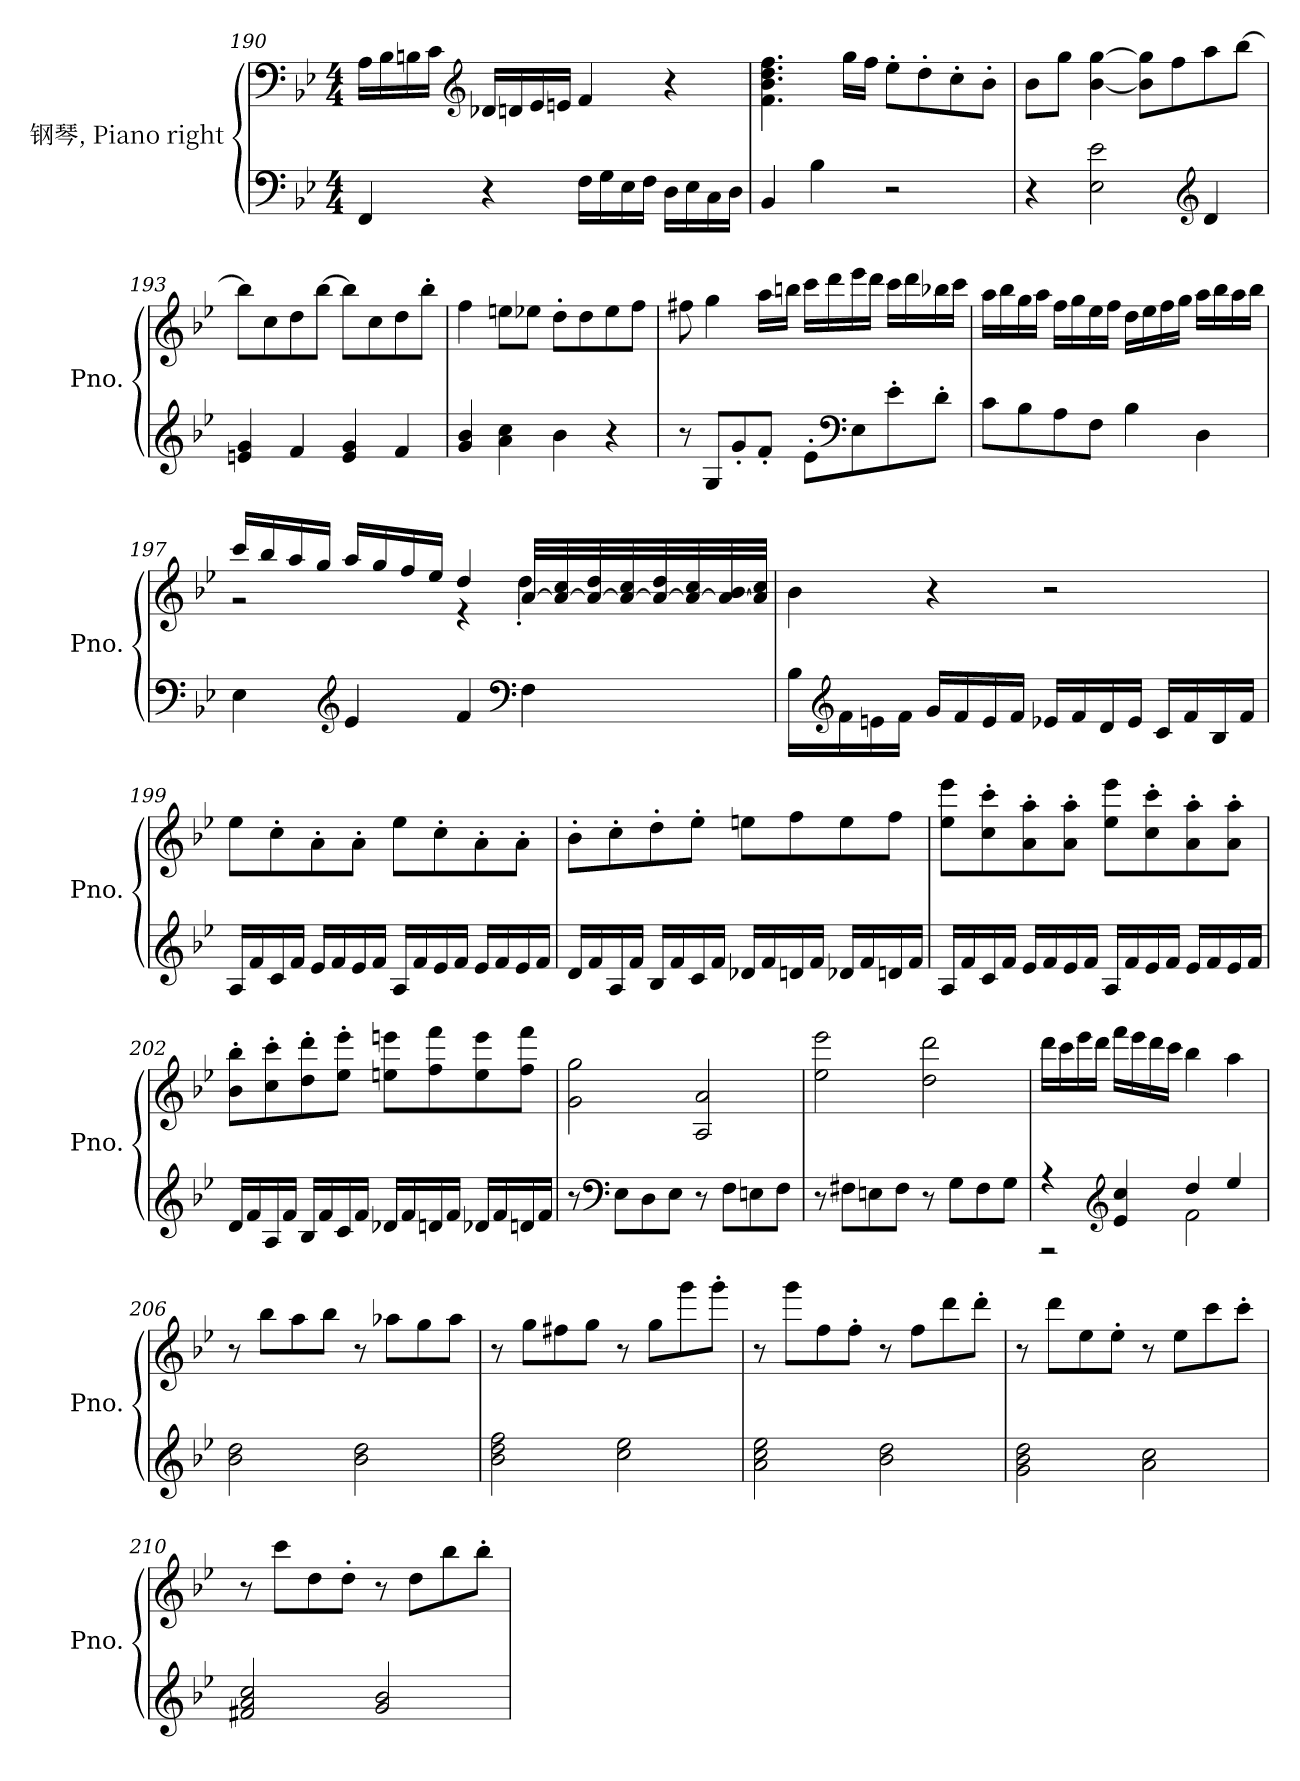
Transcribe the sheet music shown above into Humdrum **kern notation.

**kern	**kern
*part1	*part1
*staff2	*staff1
*I"钢琴, Piano right	*
*I'Pno.	*
*clefF4	*clefF4
*k[b-e-]	*k[b-e-]
*M4/4	*M4/4
*MM117	*MM117
=190	=190
4FF/	16A\LL
.	16B-\
.	16Bn\
.	16c\JJ
*	*clefG2
*	*MM118
4r	16d-X/LL
.	16dn/
.	16e-/
.	16en/JJ
16F\LL	4f/
16G\	.
16E-\	.
16F\JJ	.
16D\LL	4r
16E-\	.
16C\	.
16D\JJ	.
!!LO:LB:g=z
=191	=191
*	*MM117
4BB-/	4.f\ 4.b-\ 4.dd\ 4.ff\
4B-\	.
.	16gg\LL
.	16ff\JJ
2r	8ee-'\L
.	8dd'\
.	8cc'\
.	8b-'\J
=192	=192
*	*MM115
4r	8b-\L
*	*MM110
.	8gg\J
*	*MM115
2E-\ 2e-\	[4b-\ [4gg\
.	8b-\] 8gg\]L
*	*MM117
.	8ff\
*clefG2	*
4d/	8aa\
*	*MM119
.	[8bb-\J
=193	=193
4en/ 4g/	8bb-\L]
*	*MM117
.	8cc\
4f/	8dd\
*	*MM119
.	[8bb-\J
4e/ 4g/	8bb-\L]
*	*MM117
.	8cc\
4f/	8dd\
.	8bb-'\J
=194	=194
*	*MM115
4g/ 4b-/	4ff\
4a\ 4cc\	8een\L
.	8ee-X\J
4b-\	8dd'\L
*	*MM118
.	8dd\
4r	8ee-\
.	8ff\J
!!LO:PB:g=z
=195	=195
8r	8ff#X\
8G/L	4gg\
8g'/	.
8f'/J	16aa\LL
*	*MM119
.	16bbn\JJ
8e-'\L	16ccc\LL
.	16ddd\
*clefF4	*
8E-\	16eee-\
.	16ddd\JJ
8e-'\	16ccc\LL
.	16ddd\
8d'\J	16bb-X\
.	16ccc\JJ
=196	=196
8c\L	16aa\LL
.	16bb-\
8B-\	16gg\
.	16aa\JJ
*	*MM118
8A\	16ff\LL
.	16gg\
8F\J	16ee-\
.	16ff\JJ
4B-\	16dd\LL
.	16ee-\
.	16ff\
.	16gg\JJ
4D\	16aa\LL
.	16bb-\
.	16aa\
*	*MM115
.	16bb-\JJ
!!LO:LB:g=z
=197	=197
*	*MM119
*	*^
4E-\	16ccc/LL	2r
.	16bb-/	.
.	16aa/	.
*	*MM115	*
.	16gg/JJ	.
*clefG2	*	*
*	*MM119	*
4e-/	16aa/LL	.
.	16gg/	.
.	16ff/	.
.	16ee-/JJ	.
*	*MM116	*
4f/	4dd/	4r
*clefF4	*	*
*	*MM114	*
4F\	[32a/LLL	4dd'\
.	32a/_ 32cc/	.
.	32a/_ 32dd/	.
.	32a/_ 32cc/	.
.	32a/_ 32dd/	.
.	32a/_ 32cc/	.
.	32a/_ 32b-/	.
.	32a/] 32cc/JJJ	.
*	*v	*v
=198	=198
16B-\LL	4b-\
*clefG2	*
16f\	.
16en\	.
16f\JJ	.
16g/LL	4r
16f/	.
16e/	.
16f/JJ	.
16e-X/LL	2r
16f/	.
16d/	.
16e-/JJ	.
16c/LL	.
16f/	.
16B-/	.
16f/JJ	.
!!LO:LB:g=z
=199	=199
*	*MM115
16A/LL	8ee-\L
16f/	.
16c/	8cc'\
16f/JJ	.
16e-/LL	8a'\
16f/	.
16e-/	8a'\J
16f/JJ	.
16A/LL	8ee-\L
16f/	.
16e-/	8cc'\
16f/JJ	.
16e-/LL	8a'\
16f/	.
16e-/	8a'\J
16f/JJ	.
=200	=200
*	*MM117
16d/LL	8b-'\L
16f/	.
16A/	8cc'\
16f/JJ	.
16B-/LL	8dd'\
16f/	.
16c/	8ee-'\J
16f/JJ	.
*	*MM116
16d-X/LL	8een\L
16f/	.
16dn/	8ff\
16f/JJ	.
16d-X/LL	8ee\
16f/	.
16dn/	8ff\J
16f/JJ	.
!!LO:LB:g=z
=201	=201
*	*MM115
16A/LL	8ee-\ 8eee-\L
16f/	.
16c/	8cc\' 8ccc\'
16f/JJ	.
16e-/LL	8a\' 8aa\'
16f/	.
16e-/	8a\' 8aa\'J
16f/JJ	.
16A/LL	8ee-\ 8eee-\L
16f/	.
16e-/	8cc\' 8ccc\'
16f/JJ	.
16e-/LL	8a\' 8aa\'
16f/	.
16e-/	8a\' 8aa\'J
16f/JJ	.
=202	=202
*	*MM117
16d/LL	8b-\' 8bb-\'L
16f/	.
16A/	8cc\' 8ccc\'
16f/JJ	.
16B-/LL	8dd\' 8ddd\'
16f/	.
16c/	8ee-\' 8eee-\'J
16f/JJ	.
*	*MM115
16d-X/LL	8een\ 8eeen\L
16f/	.
16dn/	8ff\ 8fff\
16f/JJ	.
16d-X/LL	8ee\ 8eee\
16f/	.
16dn/	8ff\ 8fff\J
16f/JJ	.
=203	=203
*	*MM115
8r	2g\ 2gg\
*clefF4	*
8E-\L	.
8D\	.
8E-\J	.
8r	2A/ 2a/
8F\L	.
8En\	.
8F\J	.
!!LO:LB:g=z
=204	=204
8r	2ee-\ 2eee-\
8F#X\L	.
8En\	.
8F#\J	.
8r	2dd\ 2ddd\
8G\L	.
8F#\	.
8G\J	.
=205	=205
*	*MM118
*^	*
4r	2r	16ddd\LL
.	.	16ccc\
.	.	16eee-\
.	.	16ddd\JJ
*clefG2	*	*
4e-/ 4cc/	.	16fff\LL
.	.	16eee-\
.	.	16ddd\
.	.	16ccc\JJ
*	*	*MM113
4dd/	2f\	4bb-\
*	*	*MM109
4ee-/	.	4aa\
*v	*v	*
=206	=206
*	*MM114
2b-\ 2dd\	8r
*	*MM117
.	8bb-\L
.	8aa\
.	8bb-\J
*	*MM115
2b-\ 2dd\	8r
*	*MM117
.	8aa-X\L
.	8gg\
.	8aa-\J
=207	=207
*	*MM115
2b-\ 2dd\ 2ff\	8r
*	*MM117
.	8gg\L
.	8ff#X\
.	8gg\J
*	*MM115
2cc\ 2ee-\	8r
*	*MM114
.	8gg\L
.	8ggg\
.	8ggg'\J
!!LO:LB:g=z
=208	=208
*	*MM115
2a\ 2cc\ 2ee-\	8r
*	*MM117
.	8ggg\L
.	8ff\
.	8ff'\J
*	*MM114
2b-\ 2dd\	8r
*	*MM115
.	8ff\L
.	8ddd\
.	8ddd'\J
=209	=209
*	*MM114
2g\ 2b-\ 2dd\	8r
*	*MM117
.	8ddd\L
.	8ee-\
.	8ee-'\J
*	*MM115
2a\ 2cc\	8r
*	*MM118
.	8ee-\L
.	8ccc\
.	8ccc'\J
=210	=210
*	*MM115
2f#X/ 2a/ 2cc/	8r
*	*MM117
.	8ccc\L
.	8dd\
.	8dd'\J
*	*MM115
2g/ 2b-/	8r
*	*MM113
.	8dd\L
.	8bb-\
.	8bb-'\J
=	=
*-	*-
